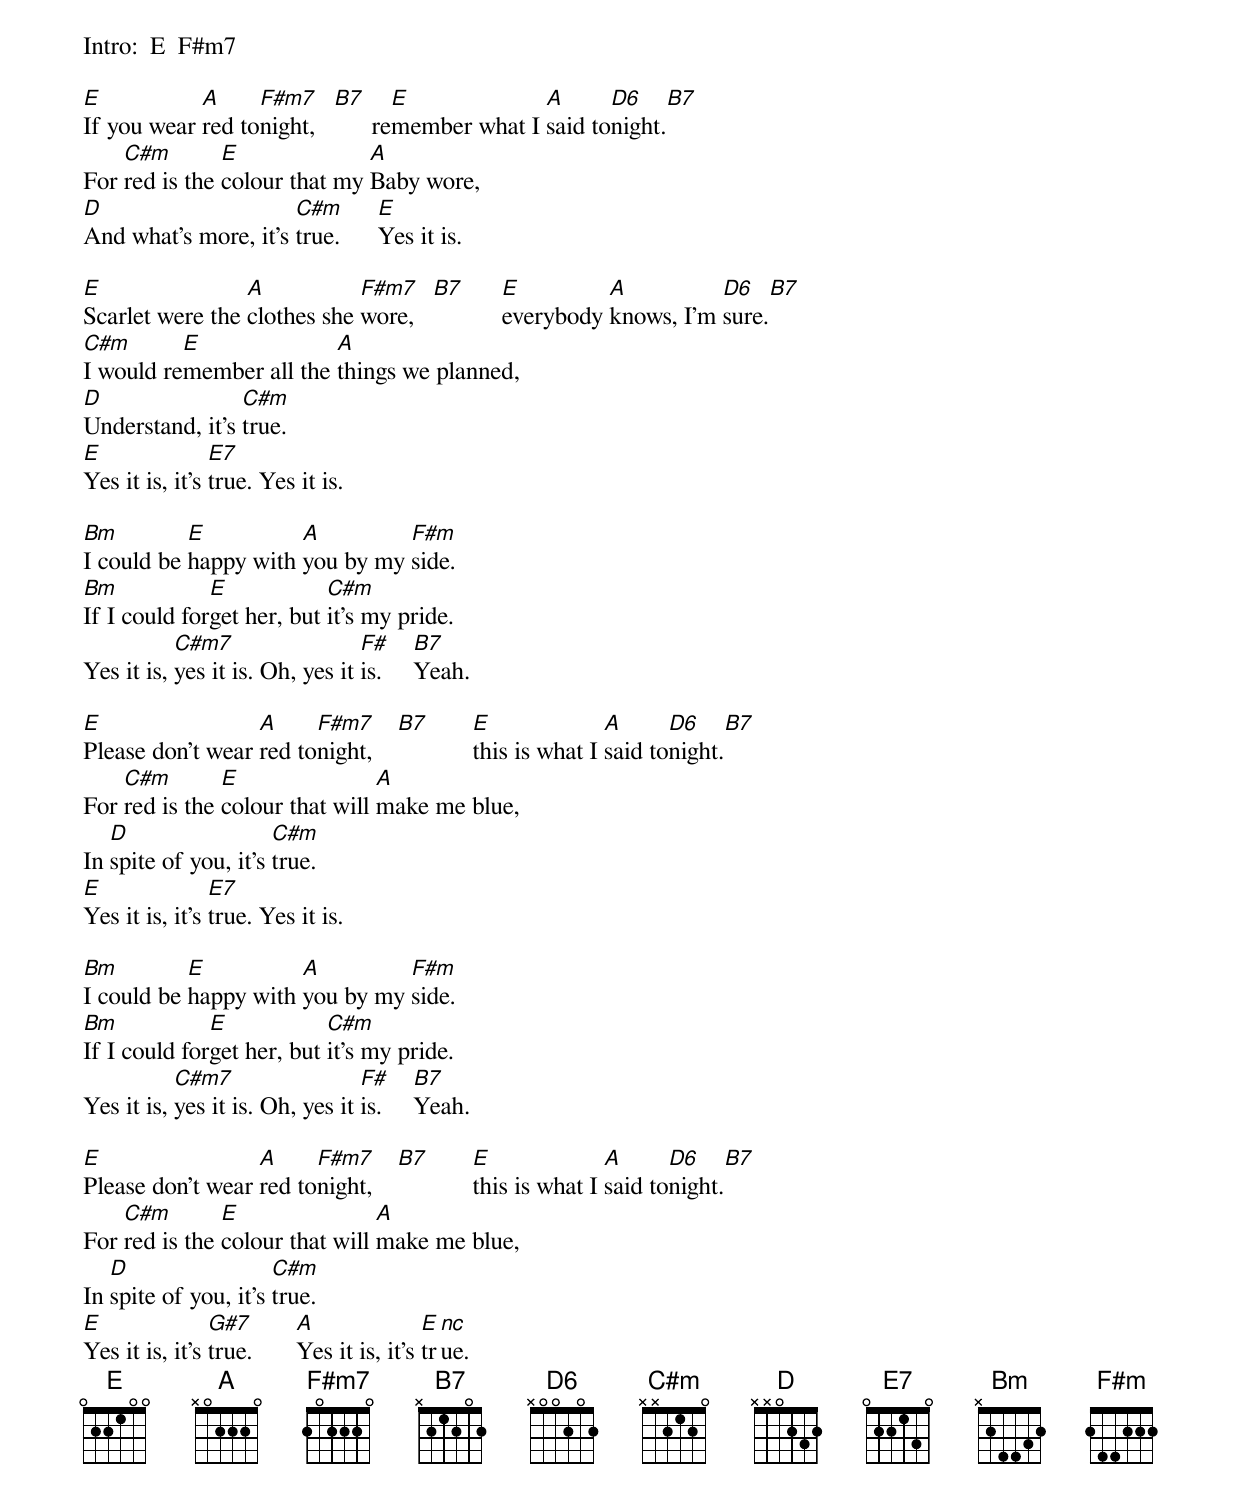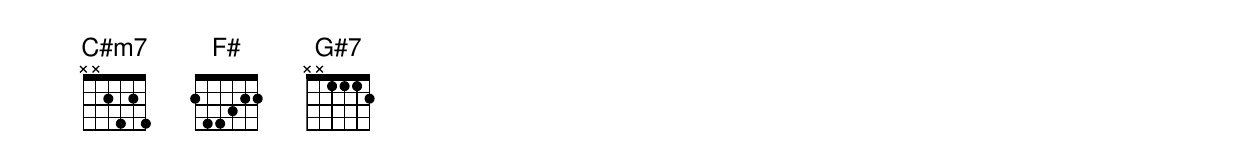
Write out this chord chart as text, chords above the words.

Intro:  E  F#m7

E           A     F#m7     B7      E             A      D6     B7
If you wear red tonight,         remember what I said tonight.
    C#m        E              A
For red is the colour that my Baby wore,
D                     C#m        E
And what's more, it's true.      Yes it is.

E                A           F#m7    B7    E         A          D6      B7
Scarlet were the clothes she wore,         everybody knows, I'm sure.
C#m       E              A
I would remember all the things we planned,
D                C#m
Understand, it's true.
E               E7
Yes it is, it's true. Yes it is.

Bm         E          A         F#m
I could be happy with you by my side.
Bm            E            C#m
If I could forget her, but it's my pride.
           C#m7                  F#      B7
Yes it is, yes it is. Oh, yes it is.     Yeah.

E                 A     F#m7      B7     E              A      D6      B7
Please don't wear red tonight,           this is what I said tonight.
    C#m        E                A
For red is the colour that will make me blue,
   D                  C#m
In spite of you, it's true.
E               E7
Yes it is, it's true. Yes it is.

Bm         E          A         F#m
I could be happy with you by my side.
Bm            E            C#m
If I could forget her, but it's my pride.
           C#m7                  F#      B7
Yes it is, yes it is. Oh, yes it is.     Yeah.

E                 A     F#m7      B7     E              A      D6      B7
Please don't wear red tonight,           this is what I said tonight.
    C#m        E                A
For red is the colour that will make me blue,
   D                  C#m
In spite of you, it's true.
E               G#7         A               E nc
Yes it is, it's true.       Yes it is, it's true.
